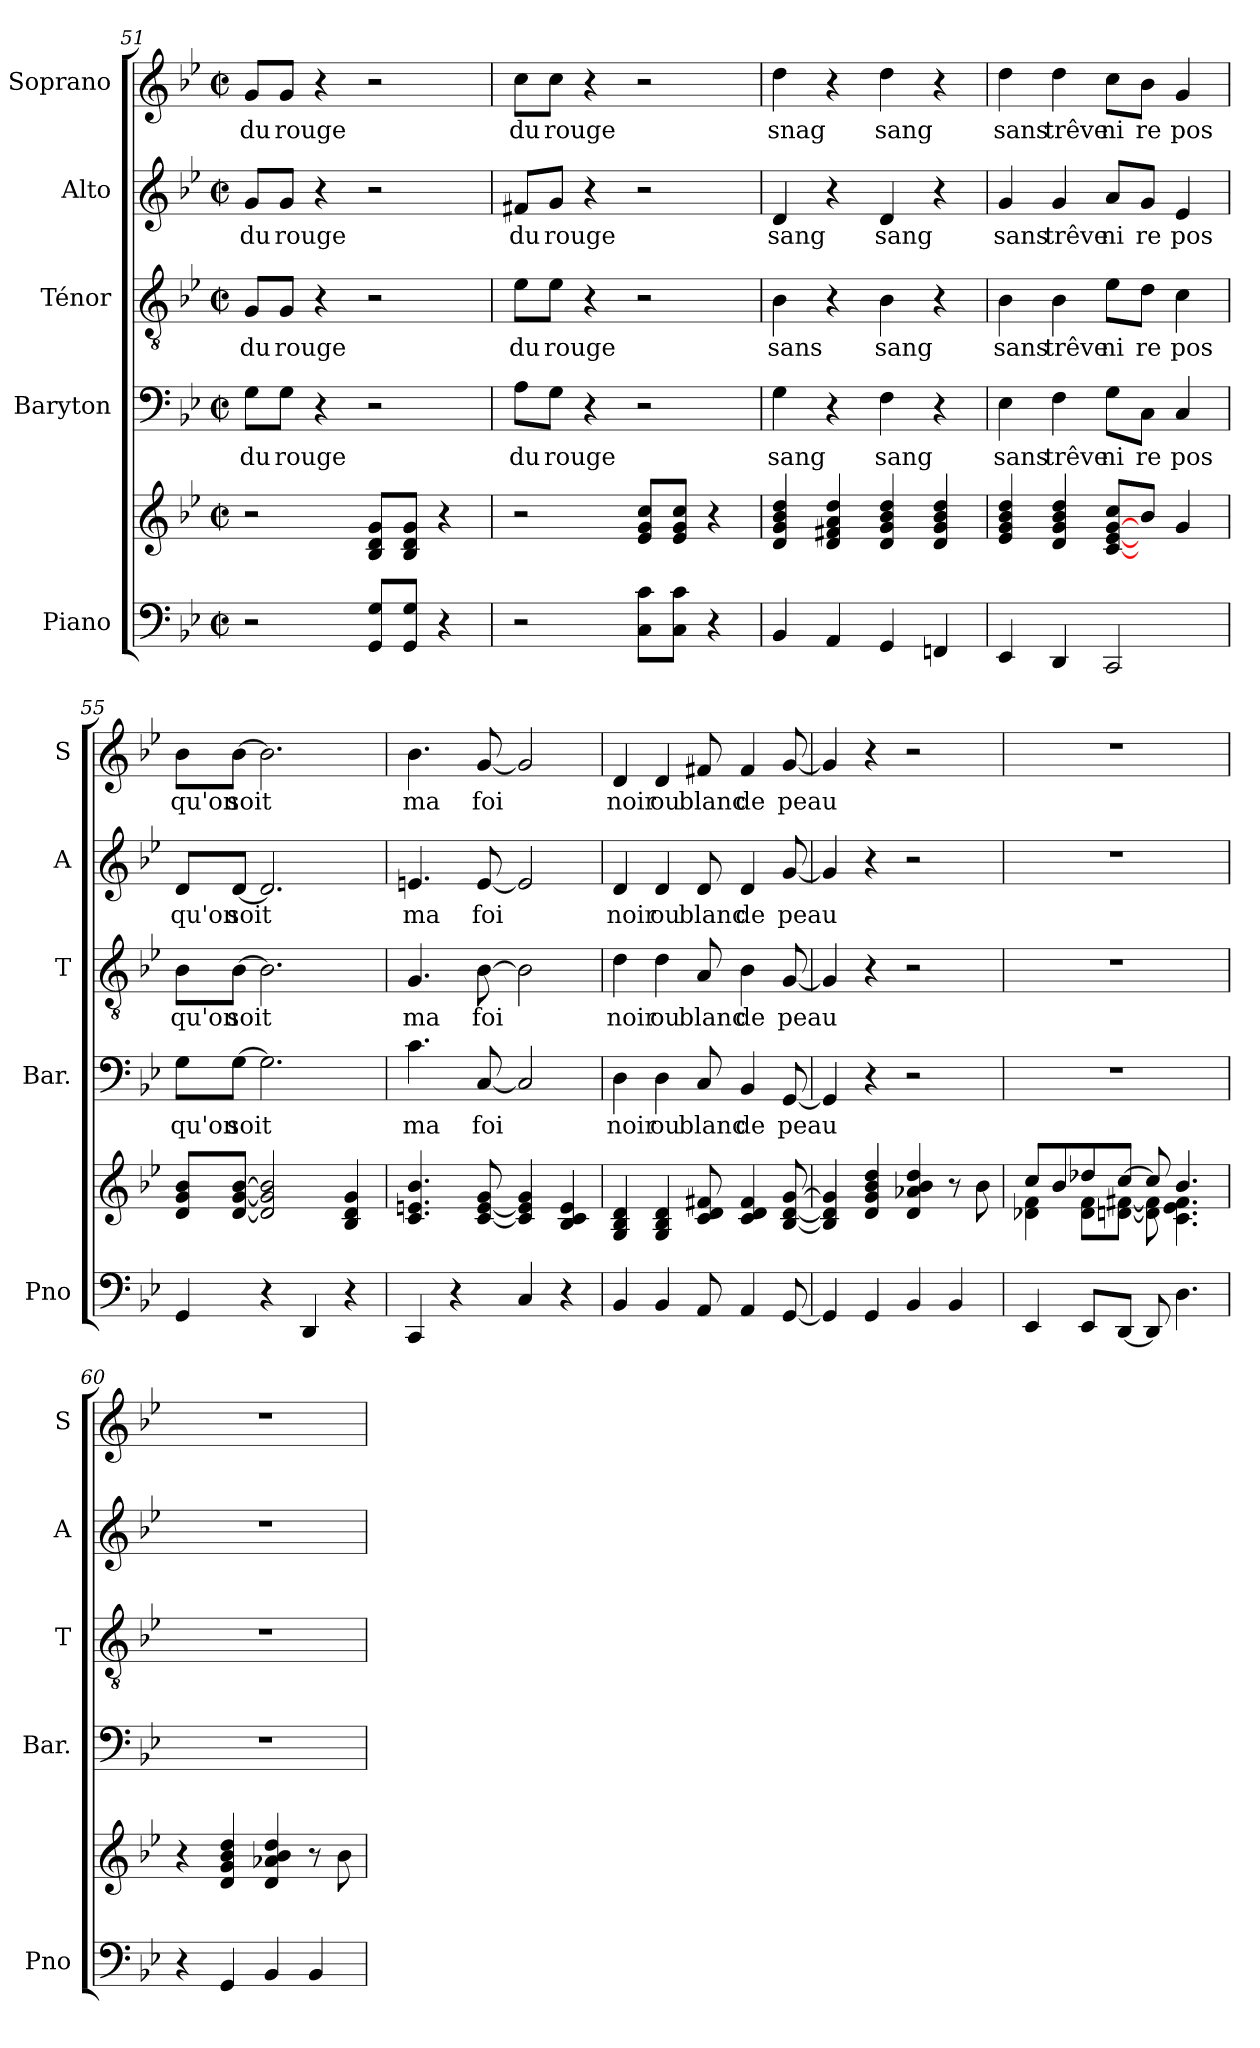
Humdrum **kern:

**kern	**kern	**kern	**text	**kern	**text	**kern	**text	**kern	**text
*part5	*part5	*part4	*part4	*part3	*part3	*part2	*part2	*part1	*part1
*staff6	*staff5	*staff4	*staff4	*staff3	*staff3	*staff2	*staff2	*staff1	*staff1
*I"Piano	*	*I"Baryton	*	*I"Ténor	*	*I"Alto	*	*I"Soprano	*
*I'Pno	*	*I'Bar.	*	*I'T	*	*I'A	*	*I'S	*
*clefF4	*clefG2	*clefF4	*	*clefGv2	*	*clefG2	*	*clefG2	*
*k[b-e-]	*k[b-e-]	*k[b-e-]	*	*k[b-e-]	*	*k[b-e-]	*	*k[b-e-]	*
*B-:	*B-:	*B-:	*	*B-:	*	*B-:	*	*B-:	*
*M2/2	*M2/2	*M2/2	*	*M2/2	*	*M2/2	*	*M2/2	*
*met(c|)	*met(c|)	*met(c|)	*	*met(c|)	*	*met(c|)	*	*met(c|)	*
=51	=51	=51	=51	=51	=51	=51	=51	=51	=51
!	!	!	!LO:LY:b	!	!LO:LY:b	!	!LO:LY:b	!	!LO:LY:b
2r	2r	8G\L	du	8G/L	du	8g/L	du	8g/L	du
!	!	!	!LO:LY:b	!	!LO:LY:b	!	!LO:LY:b	!	!LO:LY:b
.	.	8G\J	rouge	8G/J	rouge	8g/J	rouge	8g/J	rouge
.	.	4r	.	4r	.	4r	.	4r	.
8GG/ 8G/L	8B-/ 8d/ 8g/L	2r	.	2r	.	2r	.	2r	.
8GG/ 8G/J	8B-/ 8d/ 8g/J	.	.	.	.	.	.	.	.
4r	4r	.	.	.	.	.	.	.	.
=52	=52	=52	=52	=52	=52	=52	=52	=52	=52
!	!	!	!LO:LY:b	!	!LO:LY:b	!	!LO:LY:b	!	!LO:LY:b
2r	2r	8A\L	du	8e-\L	du	8f#X/L	du	8cc\L	du
!	!	!	!LO:LY:b	!	!LO:LY:b	!	!LO:LY:b	!	!LO:LY:b
.	.	8G\J	rouge	8e-\J	rouge	8g/J	rouge	8cc\J	rouge
.	.	4r	.	4r	.	4r	.	4r	.
8C\ 8c\L	8e-/ 8g/ 8cc/L	2r	.	2r	.	2r	.	2r	.
8C\ 8c\J	8e-/ 8g/ 8cc/J	.	.	.	.	.	.	.	.
4r	4r	.	.	.	.	.	.	.	.
!!LO:PB:g=z
=53	=53	=53	=53	=53	=53	=53	=53	=53	=53
!	!	!	!LO:LY:b	!	!LO:LY:b	!	!LO:LY:b	!	!LO:LY:b
4BB-/	4d/ 4g/ 4b-/ 4dd/	4G\	sang	4B-\	sans	4d/	sang	4dd\	snag
4AA/	4d/ 4f#X/ 4a/ 4dd/	4r	.	4r	.	4r	.	4r	.
!	!	!	!LO:LY:b	!	!LO:LY:b	!	!LO:LY:b	!	!LO:LY:b
4GG/	4d/ 4g/ 4b-/ 4dd/	4F\	sang	4B-\	sang	4d/	sang	4dd\	sang
4FFn/	4d/ 4g/ 4b-/ 4dd/	4r	.	4r	.	4r	.	4r	.
=54	=54	=54	=54	=54	=54	=54	=54	=54	=54
!	!	!	!LO:LY:b	!	!LO:LY:b	!	!LO:LY:b	!	!LO:LY:b
4EE-/	4e-/ 4g/ 4b-/ 4dd/	4E-\	sans	4B-\	sans	4g/	sans	4dd\	sans
!	!	!	!LO:LY:b	!	!LO:LY:b	!	!LO:LY:b	!	!LO:LY:b
4DD/	4d/ 4g/ 4b-/ 4dd/	4F\	trêve	4B-\	trêve	4g/	trêve	4dd\	trêve
!	!	!	!LO:LY:b	!	!LO:LY:b	!	!LO:LY:b	!	!LO:LY:b
2CC/	[8c/ [8e-/ [8g/ 8cc/L	8G\L	ni	8e-\L	ni	8a/L	ni	8cc\L	ni
!	!	!	!LO:LY:b	!	!LO:LY:b	!	!LO:LY:b	!	!LO:LY:b
.	8b-/J	8C\J	re	8d\J	re	8g/J	re	8b-\J	re
!	!	!	!LO:LY:b	!	!LO:LY:b	!	!LO:LY:b	!	!LO:LY:b
.	4g/	4C/	pos	4c\	pos	4e-/	pos	4g/	pos
=55	=55	=55	=55	=55	=55	=55	=55	=55	=55
!	!	!	!LO:LY:b	!	!LO:LY:b	!	!LO:LY:b	!	!LO:LY:b
4GG/	8d/ 8g/ 8b-/L	8G\L	qu'on	8B-\L	qu'on	8d/L	qu'on	8b-\L	qu'on
!	!	!	!LO:LY:b	!	!LO:LY:b	!	!LO:LY:b	!	!LO:LY:b
.	[8d/ [8g/ [8b-/J	[8G\J	soit	[8B-\J	soit	[8d/J	soit	[8b-\J	soit
4r	2d/] 2g/] 2b-/]	2.G\]	.	2.B-\]	.	2.d/]	.	2.b-\]	.
4DD/	.	.	.	.	.	.	.	.	.
4r	4B-/ 4d/ 4g/	.	.	.	.	.	.	.	.
=56	=56	=56	=56	=56	=56	=56	=56	=56	=56
!	!	!	!LO:LY:b	!	!LO:LY:b	!	!LO:LY:b	!	!LO:LY:b
4CC/	4.c/ 4.en/ 4.b-/	4.c\	ma	4.G/	ma	4.en/	ma	4.b-\	ma
4r	.	.	.	.	.	.	.	.	.
!	!	!	!LO:LY:b	!	!LO:LY:b	!	!LO:LY:b	!	!LO:LY:b
.	[8c/ [8e/ 8g/	[8C/	foi	[8B-\	foi	[8e/	foi	[8g/	foi
4C/	4c/] 4e/] 4g/	2C/]	.	2B-\]	.	2e/]	.	2g/]	.
4r	4B-/ 4c/ 4e/	.	.	.	.	.	.	.	.
!!LO:LB:g=z
=57	=57	=57	=57	=57	=57	=57	=57	=57	=57
!	!	!	!LO:LY:b	!	!LO:LY:b	!	!LO:LY:b	!	!LO:LY:b
4BB-/	4G/ 4B-/ 4d/	4D\	noir	4d\	noir	4d/	noir	4d/	noir
!	!	!	!LO:LY:b	!	!LO:LY:b	!	!LO:LY:b	!	!LO:LY:b
4BB-/	4G/ 4B-/ 4d/	4D\	ou	4d\	ou	4d/	ou	4d/	ou
!	!	!	!LO:LY:b	!	!LO:LY:b	!	!LO:LY:b	!	!LO:LY:b
8AA/	8c/ 8d/ 8f#X/	8C/	blanc	8A/	blanc	8d/	blanc	8f#X/	blanc
!	!	!	!LO:LY:b	!	!LO:LY:b	!	!LO:LY:b	!	!LO:LY:b
4AA/	4c/ 4d/ 4f#/	4BB-/	de	4B-\	de	4d/	de	4f#/	de
!	!	!	!LO:LY:b	!	!LO:LY:b	!	!LO:LY:b	!	!LO:LY:b
[8GG/	[8B-/ [8d/ [8g/	[8GG/	peau	[8G/	peau	[8g/	peau	[8g/	peau
=58	=58	=58	=58	=58	=58	=58	=58	=58	=58
4GG/]	4B-/] 4d/] 4g/]	4GG/]	.	4G/]	.	4g/]	.	4g/]	.
4GG/	4d/ 4g/ 4b-/ 4dd/	4r	.	4r	.	4r	.	4r	.
4BB-/	4d/ 4a-X/ 4b-/ 4dd/	2r	.	2r	.	2r	.	2r	.
4BB-/	8r	.	.	.	.	.	.	.	.
.	8b-\	.	.	.	.	.	.	.	.
=59	=59	=59	=59	=59	=59	=59	=59	=59	=59
*	*^	*	*	*	*	*	*	*	*
4EE-/	8cc/L	4d-X\ 4f\	1r	.	1r	.	1r	.	1r	.
.	8b-/	.	.	.	.	.	.	.	.	.
8EE-/L	8dd-X/	8d-\ 8f\L	.	.	.	.	.	.	.	.
[8DD/J	[>8cc/J	[<8dn\ [<8f#X\J	.	.	.	.	.	.	.	.
8DD/]	8cc/]	8d\] 8f#\]	.	.	.	.	.	.	.	.
4.D\	4.b-/	4.c\ 4.e-\ 4.f#\	.	.	.	.	.	.	.	.
*	*v	*v	*	*	*	*	*	*	*	*
=60	=60	=60	=60	=60	=60	=60	=60	=60	=60
4r	4r	1r	.	1r	.	1r	.	1r	.
4GG/	4d/ 4g/ 4b-/ 4dd/	.	.	.	.	.	.	.	.
4BB-/	4d/ 4a-X/ 4b-/ 4dd/	.	.	.	.	.	.	.	.
4BB-/	8r	.	.	.	.	.	.	.	.
.	8b-\	.	.	.	.	.	.	.	.
=	=	=	=	=	=	=	=	=	=
*-	*-	*-	*-	*-	*-	*-	*-	*-	*-
